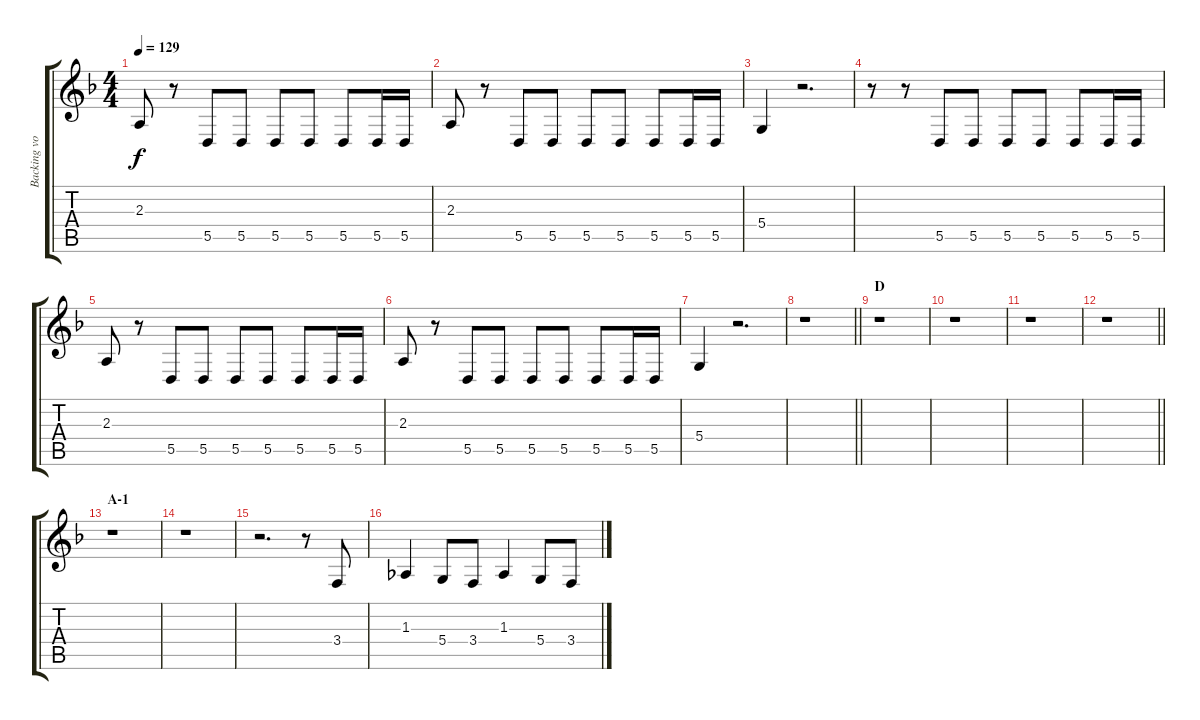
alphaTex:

\track ("Backing vocal" "Backing vo") {instrument altosax}
\staff {score tabs}
\tuning (E4 B3 G3 D3 A2 E2) {hide}
\ts (4 4)
\tempo 129
\clef g2
\ks f
2.3.8{dy f} r.8 5.5.8 5.5.8 5.5.8 5.5.8 5.5.8 5.5.16 5.5.16 |
2.3.8 r.8 5.5.8 5.5.8 5.5.8 5.5.8 5.5.8 5.5.16 5.5.16 |
5.4.4 r.2{d} |
r.8 r.8 5.5.8 5.5.8 5.5.8 5.5.8 5.5.8 5.5.16 5.5.16 |
2.3.8 r.8 5.5.8 5.5.8 5.5.8 5.5.8 5.5.8 5.5.16 5.5.16 |
2.3.8 r.8 5.5.8 5.5.8 5.5.8 5.5.8 5.5.8 5.5.16 5.5.16 |
5.4.4 r.2{d} |
\barLineRight lightlight
r.1 |
\section ("" "D")
r.1 |
r.1 |
r.1 |
\barLineRight lightlight
r.1 |
\section ("" "A-1")
r.1 |
r.1 |
r.2{d} r.8 3.4.8 |
1.3.4 5.4.8 3.4.8 1.3.4 5.4.8 3.4.8
